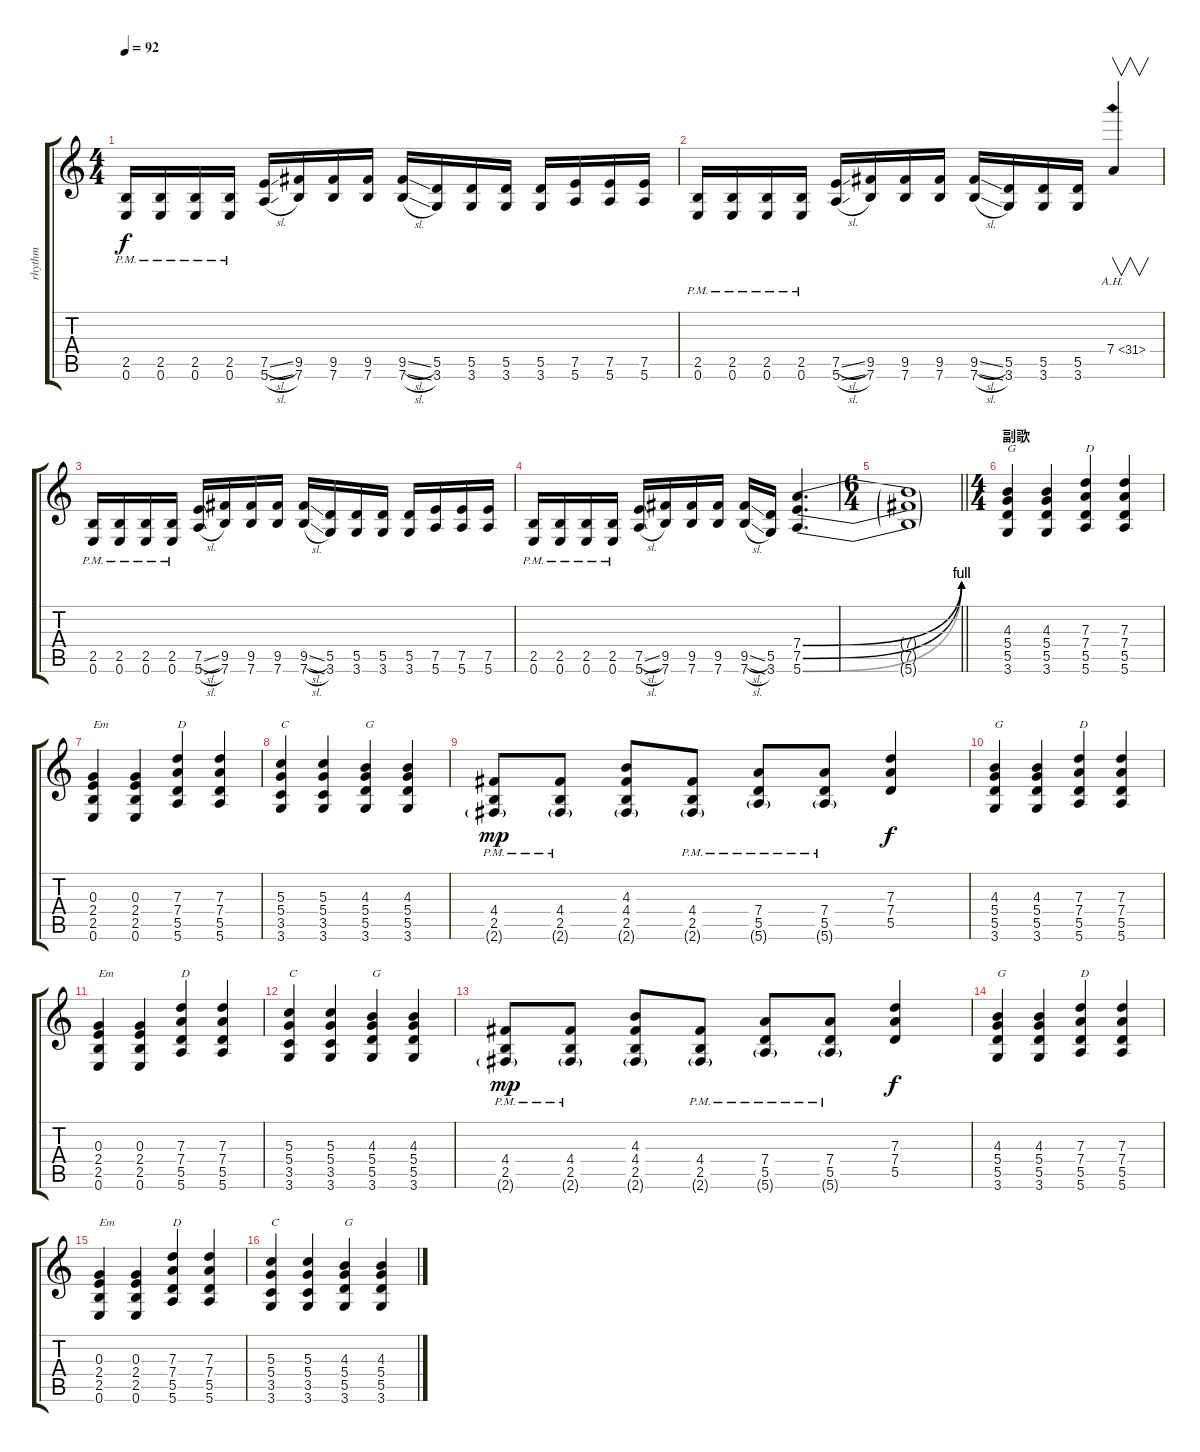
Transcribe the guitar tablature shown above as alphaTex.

\track ("rhythm" "rhythm") {instrument distortionguitar}
\staff {score tabs}
\tuning (E4 B3 G3 D3 A2 E2) {hide}
\ts (4 4)
\tempo 92
\clef g2
\ks c
(2.5{pm} 0.6{pm}).16{dy f} (2.5{pm} 0.6{pm}).16 (2.5{pm} 0.6{pm}).16 (2.5{pm} 0.6{pm}).16 (7.5{sl} 5.6{sl}).16 (9.5 7.6).16 (9.5 7.6).16 (9.5 7.6).16 (9.5{sl} 7.6{sl}).16 (5.5 3.6).16 (5.5 3.6).16 (5.5 3.6).16 (5.5 3.6).16 (7.5 5.6).16 (7.5 5.6).16 (7.5 5.6).16 |
(2.5{pm} 0.6{pm}).16 (2.5{pm} 0.6{pm}).16 (2.5{pm} 0.6{pm}).16 (2.5{pm} 0.6{pm}).16 (7.5{sl} 5.6{sl}).16 (9.5 7.6).16 (9.5 7.6).16 (9.5 7.6).16 (9.5{sl} 7.6{sl}).16 (5.5 3.6).16 (5.5 3.6).16 (5.5 3.6).16 7.4{ah 24}.4{v} |
(2.5{pm} 0.6{pm}).16 (2.5{pm} 0.6{pm}).16 (2.5{pm} 0.6{pm}).16 (2.5{pm} 0.6{pm}).16 (7.5{sl} 5.6{sl}).16 (9.5 7.6).16 (9.5 7.6).16 (9.5 7.6).16 (9.5{sl} 7.6{sl}).16 (5.5 3.6).16 (5.5 3.6).16 (5.5 3.6).16 (5.5 3.6).16 (7.5 5.6).16 (7.5 5.6).16 (7.5 5.6).16 |
(2.5{pm} 0.6{pm}).16 (2.5{pm} 0.6{pm}).16 (2.5{pm} 0.6{pm}).16 (2.5{pm} 0.6{pm}).16 (7.5{sl} 5.6{sl}).16 (9.5 7.6).16 (9.5 7.6).16 (9.5 7.6).16 (9.5{sl} 7.6{sl}).16 (5.5 3.6).16 (7.4{be (bend 0 0 60 4)} 7.5{be (bend 0 0 60 4)} 5.6{be (bend 0 0 60 4)}).4{d} |
\ts (6 4)
\barLineRight lightlight
(7.4{t} 7.5{t} 5.6{t}).1 |
\ts (4 4)
\section ("" "副歌")
(4.3 5.4 5.5 3.6).4{txt "G"} (4.3 5.4 5.5 3.6).4 (7.3 7.4 5.5 5.6).4{txt "D"} (7.3 7.4 5.5 5.6).4 |
(0.3 2.4 2.5 0.6).4{txt "Em"} (0.3 2.4 2.5 0.6).4 (7.3 7.4 5.5 5.6).4{txt "D"} (7.3 7.4 5.5 5.6).4 |
(5.3 5.4 3.5 3.6).4{txt "C"} (5.3 5.4 3.5 3.6).4 (4.3 5.4 5.5 3.6).4{txt "G"} (4.3 5.4 5.5 3.6).4 |
(4.4{pm} 2.5{pm} 2.6{g pm}).8{dy mp} (4.4{pm} 2.5{pm} 2.6{g pm}).8 (4.3 4.4 2.5 2.6{g}).8 (4.4{pm} 2.5{pm} 2.6{g pm}).8 (7.4{pm} 5.5{pm} 5.6{g pm}).8 (7.4{pm} 5.5{pm} 5.6{g pm}).8 (7.3 7.4 5.5).4{dy f} |
(4.3 5.4 5.5 3.6).4{txt "G"} (4.3 5.4 5.5 3.6).4 (7.3 7.4 5.5 5.6).4{txt "D"} (7.3 7.4 5.5 5.6).4 |
(0.3 2.4 2.5 0.6).4{txt "Em"} (0.3 2.4 2.5 0.6).4 (7.3 7.4 5.5 5.6).4{txt "D"} (7.3 7.4 5.5 5.6).4 |
(5.3 5.4 3.5 3.6).4{txt "C"} (5.3 5.4 3.5 3.6).4 (4.3 5.4 5.5 3.6).4{txt "G"} (4.3 5.4 5.5 3.6).4 |
(4.4{pm} 2.5{pm} 2.6{g pm}).8{dy mp} (4.4{pm} 2.5{pm} 2.6{g pm}).8 (4.3 4.4 2.5 2.6{g}).8 (4.4{pm} 2.5{pm} 2.6{g pm}).8 (7.4{pm} 5.5{pm} 5.6{g pm}).8 (7.4{pm} 5.5{pm} 5.6{g pm}).8 (7.3 7.4 5.5).4{dy f} |
(4.3 5.4 5.5 3.6).4{txt "G"} (4.3 5.4 5.5 3.6).4 (7.3 7.4 5.5 5.6).4{txt "D"} (7.3 7.4 5.5 5.6).4 |
(0.3 2.4 2.5 0.6).4{txt "Em"} (0.3 2.4 2.5 0.6).4 (7.3 7.4 5.5 5.6).4{txt "D"} (7.3 7.4 5.5 5.6).4 |
(5.3 5.4 3.5 3.6).4{txt "C"} (5.3 5.4 3.5 3.6).4 (4.3 5.4 5.5 3.6).4{txt "G"} (4.3 5.4 5.5 3.6).4
